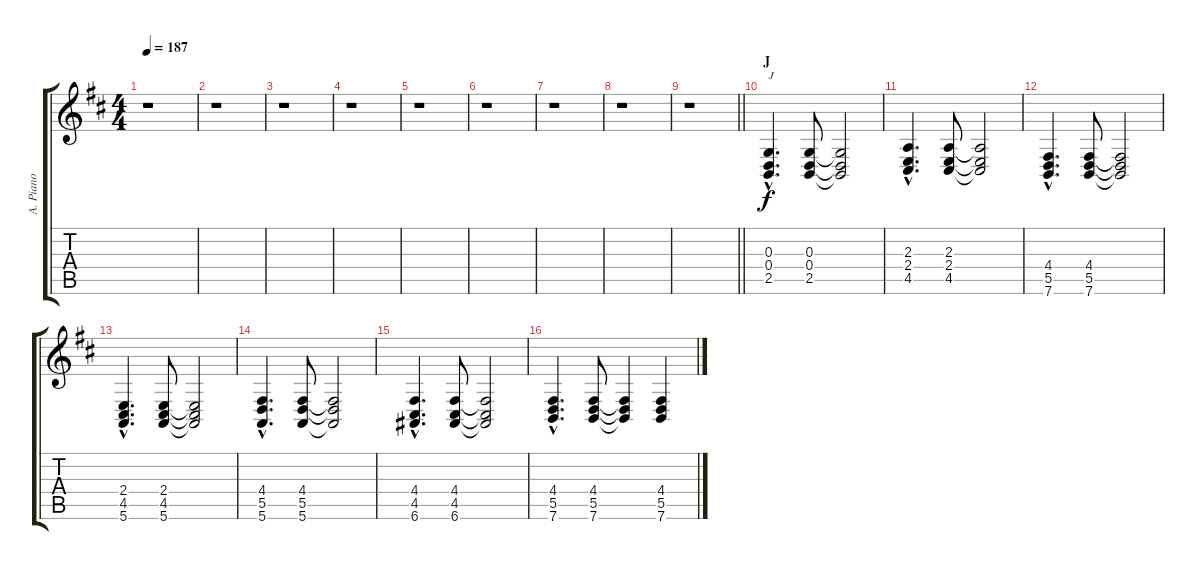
\track ("A. Piano" "A. Piano") {instrument stringensemble1}
\staff {score tabs}
\tuning (E4 B3 G3 D3 A2 E2) {hide}
\ts (4 4)
\tempo 187
\clef g2
\ks d
r.1{dy f} |
r.1 |
r.1 |
r.1 |
r.1 |
r.1 |
r.1 |
r.1 |
\barLineRight lightlight
r.1 |
\section ("" "J")
(0.3{hac} 0.4{hac} 2.5{hac}).4{d txt "J"} (0.3 0.4 2.5).8 (0.3{t} 0.4{t} 2.5{t}).2 |
(2.3{hac} 2.4{hac} 4.5{hac}).4{d} (2.3 2.4 4.5).8 (2.3{t} 2.4{t} 4.5{t}).2 |
(4.4{hac} 5.5{hac} 7.6{hac}).4{d} (4.4 5.5 7.6).8 (4.4{t} 5.5{t} 7.6{t}).2 |
(2.4{hac} 4.5{hac} 5.6{hac}).4{d} (2.4 4.5 5.6).8 (2.4{t} 4.5{t} 5.6{t}).2 |
(4.4{hac} 5.5{hac} 5.6{hac}).4{d} (4.4 5.5 5.6).8 (4.4{t} 5.5{t} 5.6{t}).2 |
(4.4{hac} 4.5{hac} 6.6{hac}).4{d} (4.4 4.5 6.6).8 (4.4{t} 4.5{t} 6.6{t}).2 |
(4.4{hac} 5.5{hac} 7.6{hac}).4{d} (4.4 5.5 7.6).8 (4.4{t} 5.5{t} 7.6{t}).4 (4.4 5.5 7.6).4
